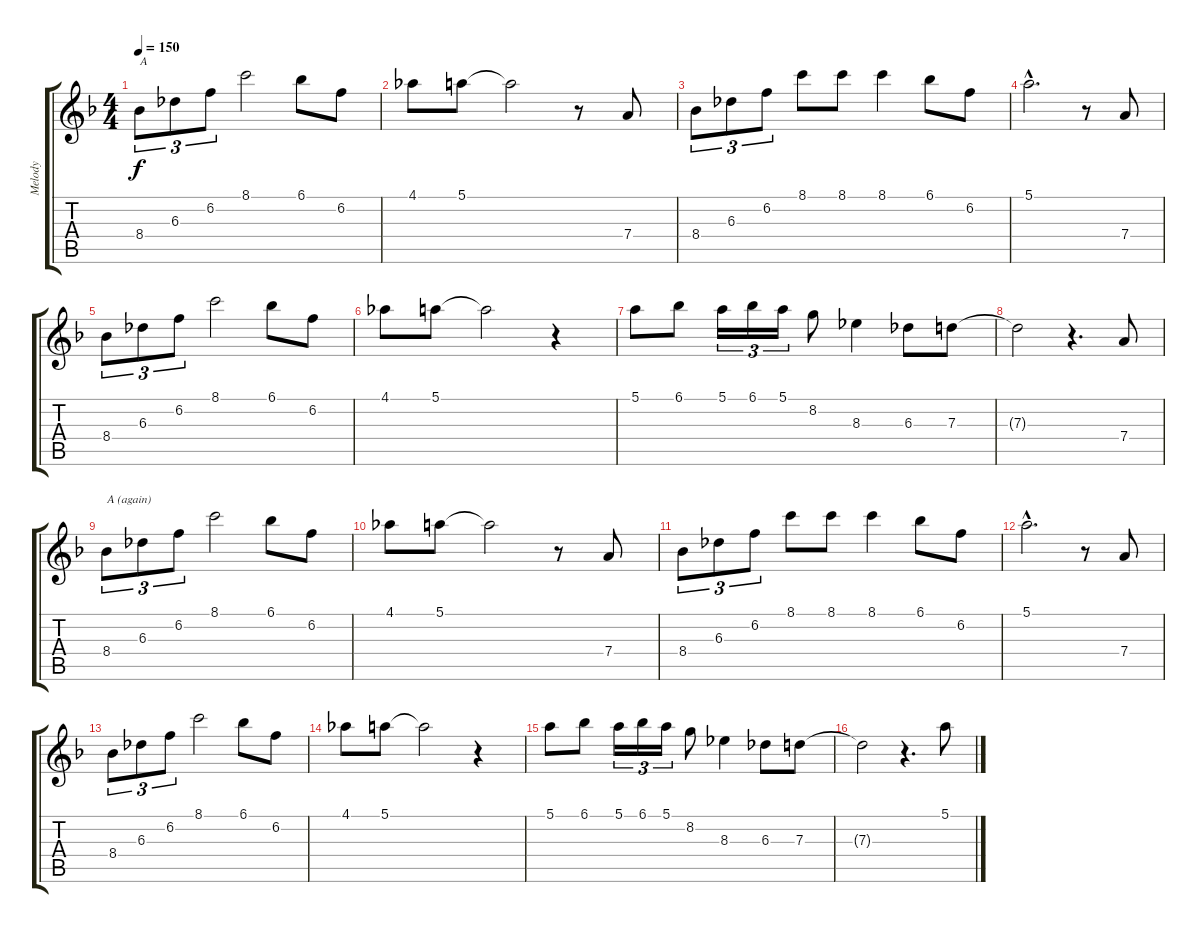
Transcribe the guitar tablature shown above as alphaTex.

\track ("Melody" "Melody") {instrument electricguitarjazz}
\staff {score tabs}
\tuning (E4 B3 G3 D3 A2 E2) {hide}
\ts (4 4)
\tempo 150
\clef g2
\ks dminor
8.4.8{tu (3 2) txt "A" dy f} 6.3.8{tu (3 2)} 6.2.8{tu (3 2)} 8.1.2 6.1.8 6.2.8 |
4.1.8 5.1.8 5.1{t}.2 r.8 7.4.8 |
8.4.8{tu (3 2)} 6.3.8{tu (3 2)} 6.2.8{tu (3 2)} 8.1.8 8.1.8 8.1.4 6.1.8 6.2.8 |
5.1{hac}.2{d} r.8 7.4.8 |
8.4.8{tu (3 2)} 6.3.8{tu (3 2)} 6.2.8{tu (3 2)} 8.1.2 6.1.8 6.2.8 |
4.1.8 5.1.8 5.1{t}.2 r.4 |
5.1.8 6.1.8 5.1.16{tu (3 2)} 6.1.16{tu (3 2)} 5.1.16{tu (3 2)} 8.2.8 8.3.4 6.3.8 7.3.8 |
7.3{t}.2 r.4{d} 7.4.8 |
8.4.8{tu (3 2) txt "A (again)"} 6.3.8{tu (3 2)} 6.2.8{tu (3 2)} 8.1.2 6.1.8 6.2.8 |
4.1.8 5.1.8 5.1{t}.2 r.8 7.4.8 |
8.4.8{tu (3 2)} 6.3.8{tu (3 2)} 6.2.8{tu (3 2)} 8.1.8 8.1.8 8.1.4 6.1.8 6.2.8 |
5.1{hac}.2{d} r.8 7.4.8 |
8.4.8{tu (3 2)} 6.3.8{tu (3 2)} 6.2.8{tu (3 2)} 8.1.2 6.1.8 6.2.8 |
4.1.8 5.1.8 5.1{t}.2 r.4 |
5.1.8 6.1.8 5.1.16{tu (3 2)} 6.1.16{tu (3 2)} 5.1.16{tu (3 2)} 8.2.8 8.3.4 6.3.8 7.3.8 |
7.3{t}.2 r.4{d} 5.1.8
